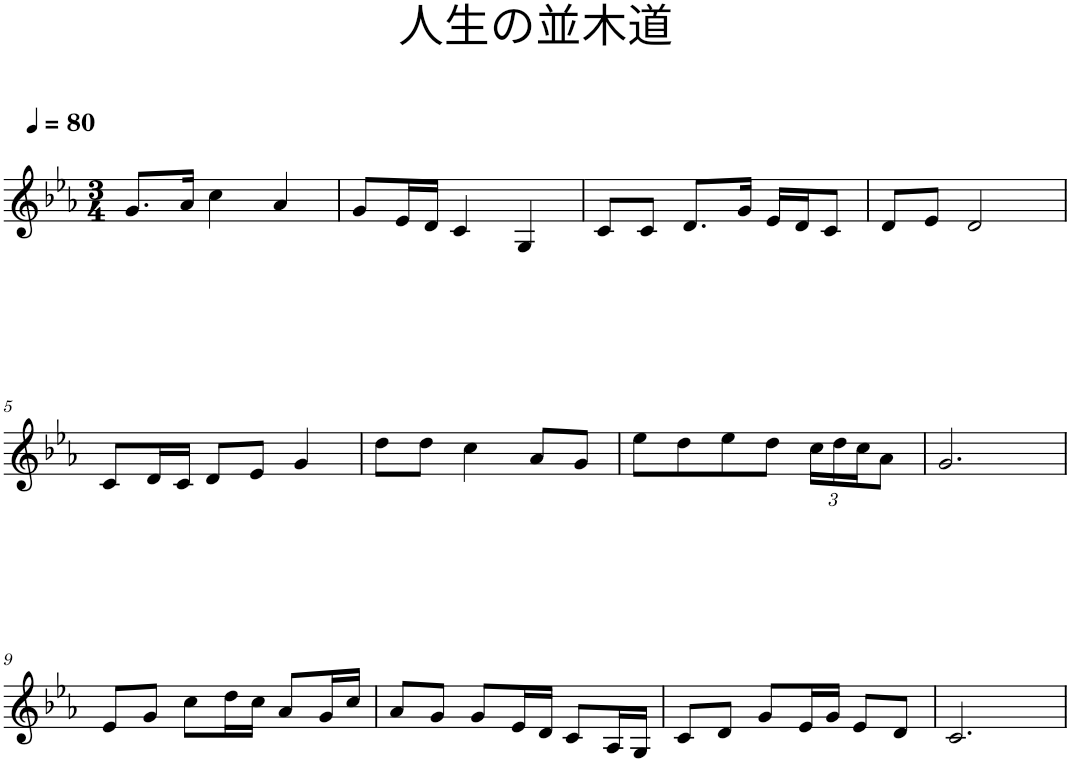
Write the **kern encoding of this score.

**kern
*part1
*staff1
*I"Piano
*I'Pno.
*clefG2
*k[b-e-a-]
*E-:
*M3/4
*MM80
=1
8.g/L
16a-/Jk
4cc\
4a-/
=2
8g/L
16e-/L
16d/JJ
4c/
4G/
=3
8c/L
8c/J
8.d/L
16g/Jk
16e-/LL
16d/J
8c/J
=4
8d/L
8e-/J
2d/
!!LO:LB:g=z
=5
8c/L
16d/L
16c/JJ
8d/L
8e-/J
4g/
=6
8dd\L
8dd\J
4cc\
8a-/L
8g/J
=7
8ee-\L
8dd\
8ee-\
8dd\J
*Xbrackettup
24cc\LL
24dd\
24cc\J
8a-\J
=8
2.g/
!!LO:LB:g=z
=9
8e-/L
8g/J
8cc\L
16dd\L
16cc\JJ
8a-/L
16g/L
16cc/JJ
=10
8a-/L
8g/J
8g/L
16e-/L
16d/JJ
8c/L
16A-/L
16G/JJ
=11
8c/L
8d/J
8g/L
16e-/L
16g/JJ
8e-/L
8d/J
=12
2.c/
=
*-
